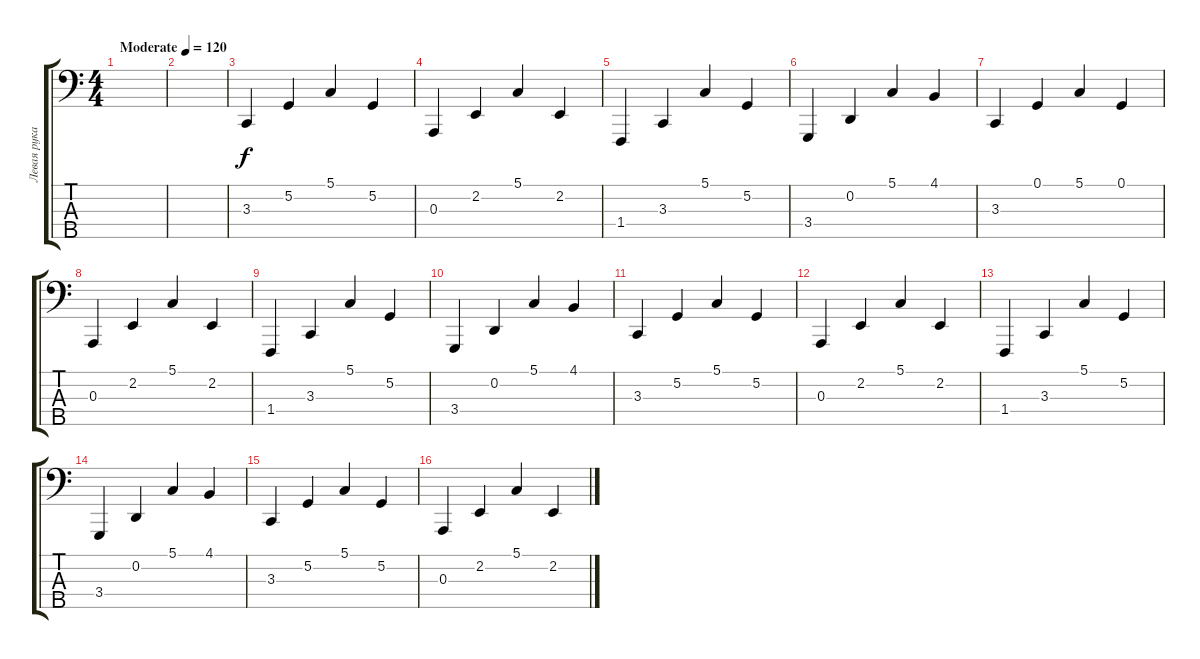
\track ("Левая рука" "Левая рука") {instrument brightacousticpiano}
\staff {score tabs}
\tuning (G2 D2 A1 E1 B0) {hide}
\ts (4 4)
\tempo (120 "Moderate")
\clef f4
\ks c
|
|
3.3.4 5.2.4 5.1.4 5.2.4 |
0.3.4 2.2.4 5.1.4 2.2.4 |
1.4.4 3.3.4 5.1.4 5.2.4 |
3.4.4 0.2.4 5.1.4 4.1.4 |
3.3.4 0.1.4 5.1.4 0.1.4 |
0.3.4 2.2.4 5.1.4 2.2.4 |
1.4.4 3.3.4 5.1.4 5.2.4 |
3.4.4 0.2.4 5.1.4 4.1.4 |
3.3.4 5.2.4 5.1.4 5.2.4 |
0.3.4 2.2.4 5.1.4 2.2.4 |
1.4.4 3.3.4 5.1.4 5.2.4 |
3.4.4 0.2.4 5.1.4 4.1.4 |
3.3.4 5.2.4 5.1.4 5.2.4 |
0.3.4 2.2.4 5.1.4 2.2.4
